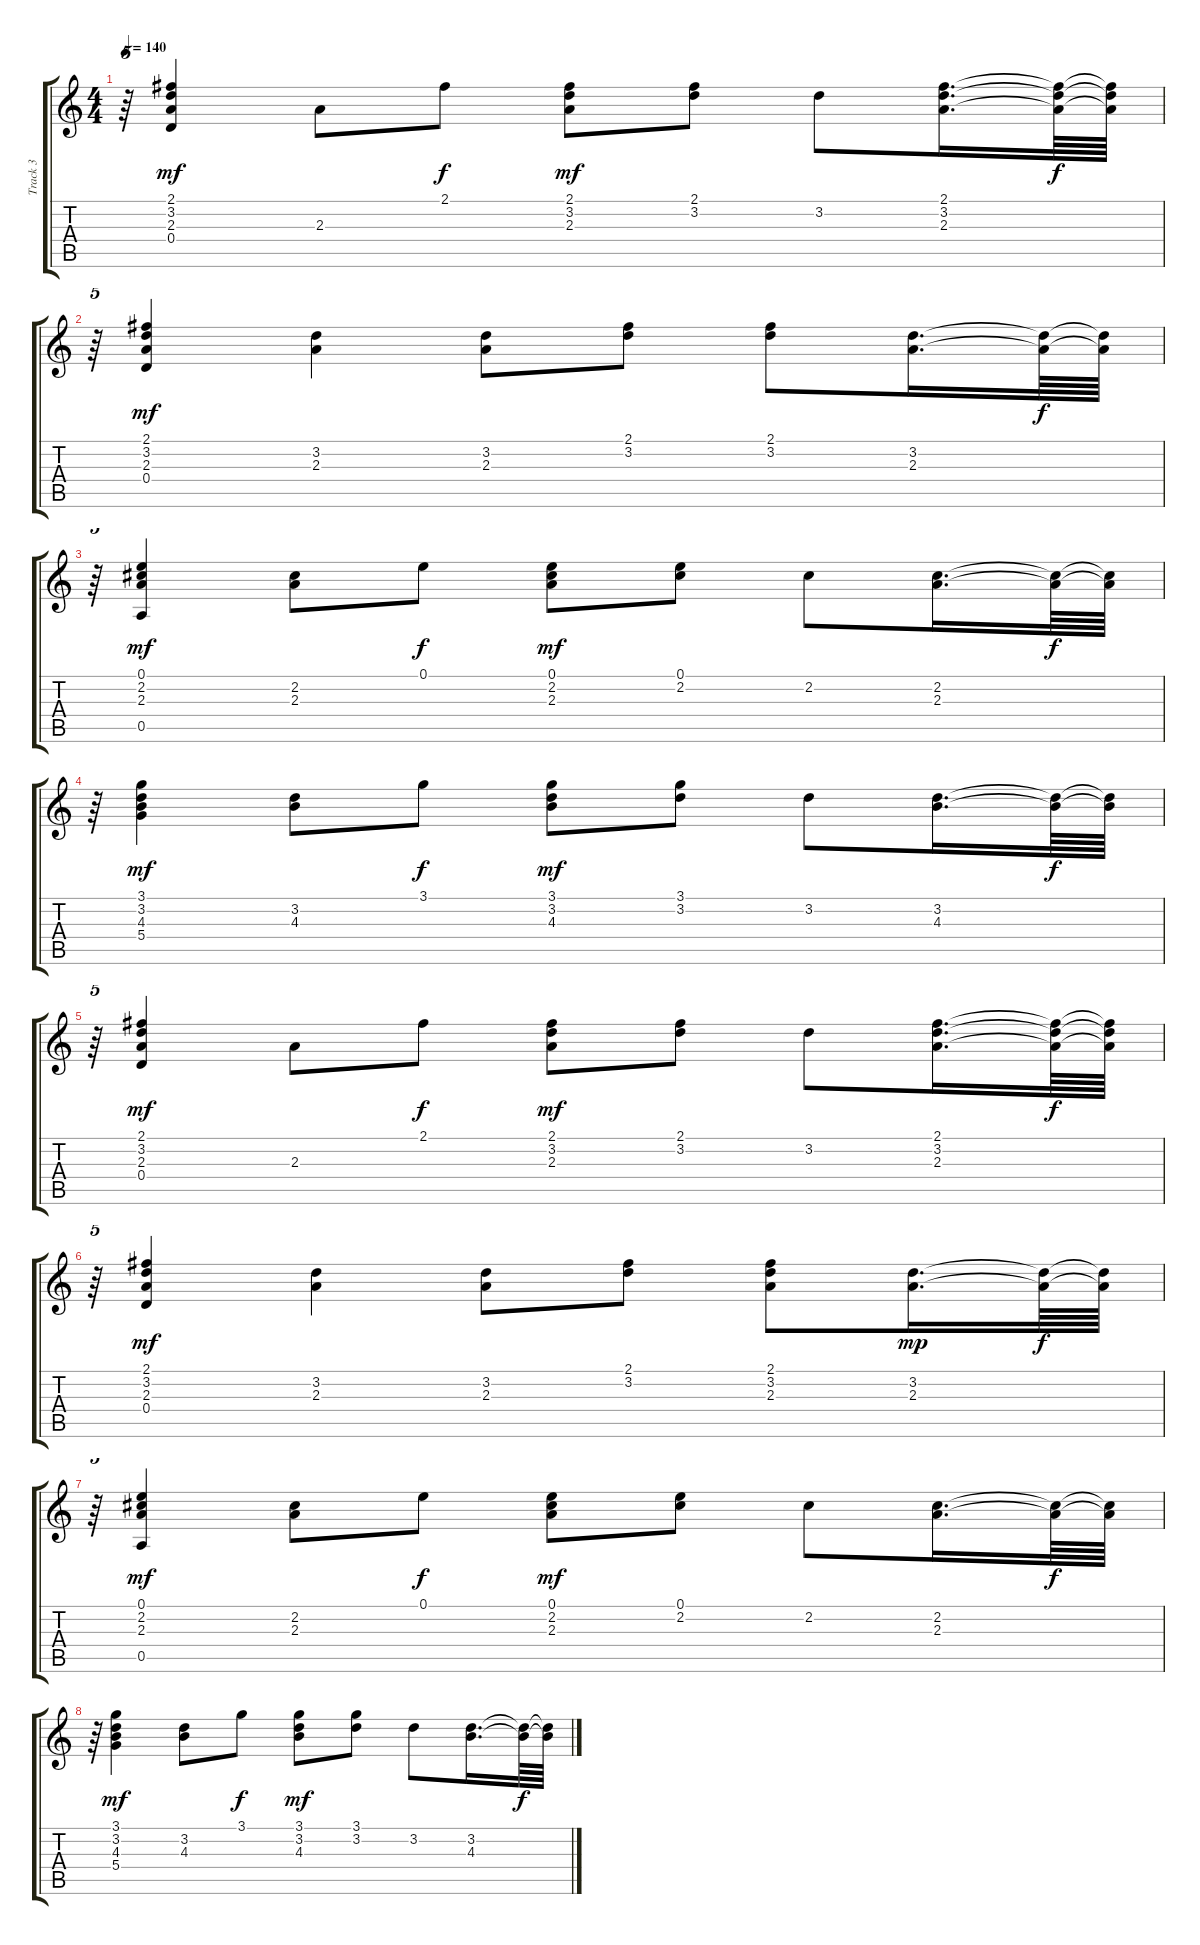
\track ("Track 3" "Track 3") {instrument acousticguitarsteel}
\staff {score tabs}
\tuning (E4 B3 G3 D3 A2 E2) {hide}
\ts (4 4)
\tempo 140
\clef g2
\ks c
r.64{tu (5 4) dy f} (2.1 3.2 2.3 0.4).4{dy mf} 2.3.8 2.1.8{dy f} (2.1 3.2 2.3).8{dy mf} (2.1 3.2).8 3.2.8 (2.1 3.2 2.3).16{d} (2.1{t} 3.2{t} 2.3{t}).64{dy f} (2.1{t} 3.2{t} 2.3{t}).64 |
r.64{tu (5 4)} (2.1 3.2 2.3 0.4).4{dy mf} (3.2 2.3).4 (3.2 2.3).8 (2.1 3.2).8 (2.1 3.2).8 (3.2 2.3).16{d} (3.2{t} 2.3{t}).64{dy f} (3.2{t} 2.3{t}).64 |
r.64{tu (5 4)} (0.1 2.2 2.3 0.5).4{dy mf} (2.2 2.3).8 0.1.8{dy f} (0.1 2.2 2.3).8{dy mf} (0.1 2.2).8 2.2.8 (2.2 2.3).16{d} (2.2{t} 2.3{t}).64{dy f} (2.2{t} 2.3{t}).64 |
r.64{tu (5 4)} (3.1 3.2 4.3 5.4).4{dy mf} (3.2 4.3).8 3.1.8{dy f} (3.1 3.2 4.3).8{dy mf} (3.1 3.2).8 3.2.8 (3.2 4.3).16{d} (3.2{t} 4.3{t}).64{dy f} (3.2{t} 4.3{t}).64 |
r.64{tu (5 4)} (2.1 3.2 2.3 0.4).4{dy mf} 2.3.8 2.1.8{dy f} (2.1 3.2 2.3).8{dy mf} (2.1 3.2).8 3.2.8 (2.1 3.2 2.3).16{d} (2.1{t} 3.2{t} 2.3{t}).64{dy f} (2.1{t} 3.2{t} 2.3{t}).64 |
r.64{tu (5 4)} (2.1 3.2 2.3 0.4).4{dy mf} (3.2 2.3).4 (3.2 2.3).8 (2.1 3.2).8 (2.1 3.2 2.3).8 (3.2 2.3).16{d dy mp} (3.2{t} 2.3{t}).64{dy f} (3.2{t} 2.3{t}).64 |
r.64{tu (5 4)} (0.1 2.2 2.3 0.5).4{dy mf} (2.2 2.3).8 0.1.8{dy f} (0.1 2.2 2.3).8{dy mf} (0.1 2.2).8 2.2.8 (2.2 2.3).16{d} (2.2{t} 2.3{t}).64{dy f} (2.2{t} 2.3{t}).64 |
r.64{tu (5 4)} (3.1 3.2 4.3 5.4).4{dy mf} (3.2 4.3).8 3.1.8{dy f} (3.1 3.2 4.3).8{dy mf} (3.1 3.2).8 3.2.8 (3.2 4.3).16{d} (3.2{t} 4.3{t}).64{dy f} (3.2{t} 4.3{t}).64
